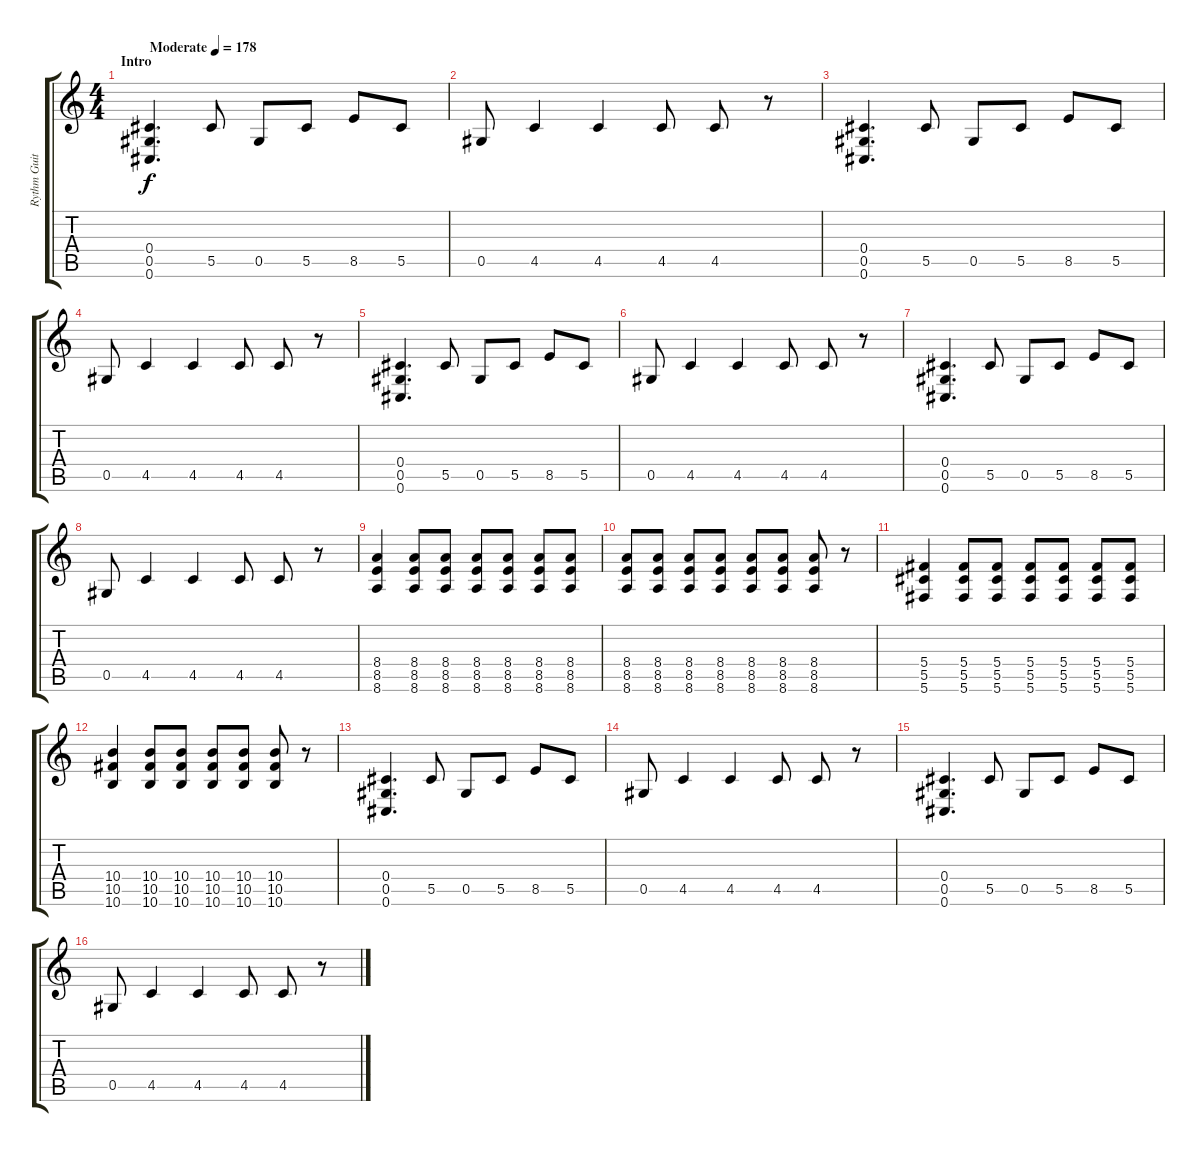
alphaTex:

\track ("Rythm Guitar" "Rythm Guit") {instrument overdrivenguitar}
\staff {score tabs}
\tuning (Eb4 Bb3 Gb3 Db3 Ab2 Db2) {hide}
\ts (4 4)
\section ("" "Intro")
\tempo (178 "Moderate")
\clef g2
\ks c
(0.4 0.5 0.6).4{d dy f instrument overdrivenguitar} 5.5.8 0.5.8 5.5.8 8.5.8 5.5.8 |
0.5.8 4.5.4 4.5.4 4.5.8 4.5.8 r.8 |
(0.4 0.5 0.6).4{d} 5.5.8 0.5.8 5.5.8 8.5.8 5.5.8 |
0.5.8 4.5.4 4.5.4 4.5.8 4.5.8 r.8 |
(0.4 0.5 0.6).4{d} 5.5.8 0.5.8 5.5.8 8.5.8 5.5.8 |
0.5.8 4.5.4 4.5.4 4.5.8 4.5.8 r.8 |
(0.4 0.5 0.6).4{d} 5.5.8 0.5.8 5.5.8 8.5.8 5.5.8 |
0.5.8 4.5.4 4.5.4 4.5.8 4.5.8 r.8 |
(8.4 8.5 8.6).4 (8.4 8.5 8.6).8 (8.4 8.5 8.6).8 (8.4 8.5 8.6).8 (8.4 8.5 8.6).8 (8.4 8.5 8.6).8 (8.4 8.5 8.6).8 |
(8.4 8.5 8.6).8 (8.4 8.5 8.6).8 (8.4 8.5 8.6).8 (8.4 8.5 8.6).8 (8.4 8.5 8.6).8 (8.4 8.5 8.6).8 (8.4 8.5 8.6).8 r.8 |
(5.4 5.5 5.6).4 (5.4 5.5 5.6).8 (5.4 5.5 5.6).8 (5.4 5.5 5.6).8 (5.4 5.5 5.6).8 (5.4 5.5 5.6).8 (5.4 5.5 5.6).8 |
(10.4 10.5 10.6).4 (10.4 10.5 10.6).8 (10.4 10.5 10.6).8 (10.4 10.5 10.6).8 (10.4 10.5 10.6).8 (10.4 10.5 10.6).8 r.8 |
(0.4 0.5 0.6).4{d} 5.5.8 0.5.8 5.5.8 8.5.8 5.5.8 |
0.5.8 4.5.4 4.5.4 4.5.8 4.5.8 r.8 |
(0.4 0.5 0.6).4{d} 5.5.8 0.5.8 5.5.8 8.5.8 5.5.8 |
0.5.8 4.5.4 4.5.4 4.5.8 4.5.8 r.8
